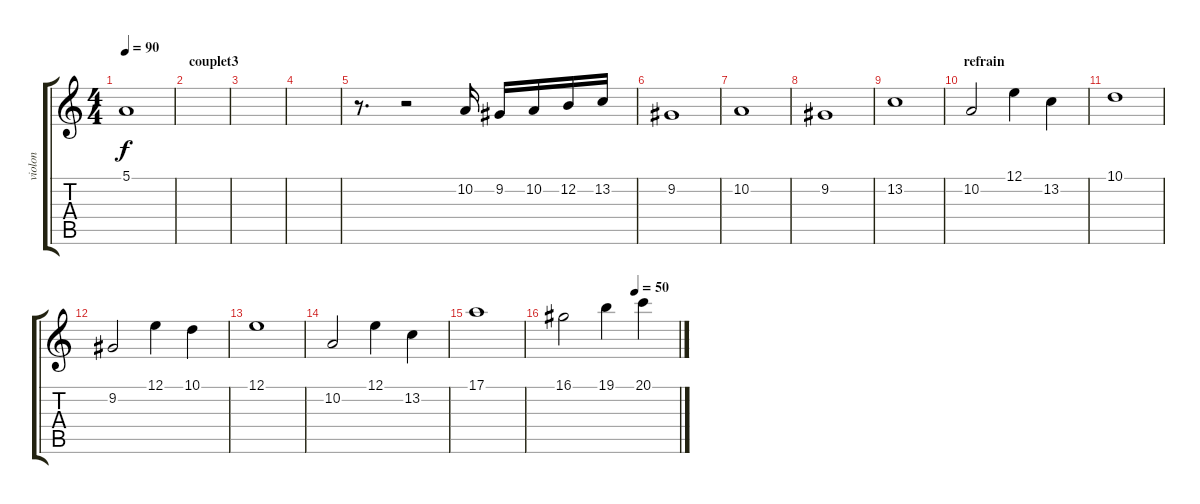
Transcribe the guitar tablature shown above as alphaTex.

\track ("violon" "violon") {instrument violin}
\staff {score tabs}
\tuning (E4 B3 G3 D3 A2 E2) {hide}
\ts (4 4)
\tempo 90
\clef g2
\ks aminor
5.1.1{dy f} |
\section ("" "couplet3")
|
|
|
r.8{d} r.2 10.2.16 9.2.16 10.2.16 12.2.16 13.2.16 |
9.2.1 |
10.2.1 |
9.2.1 |
13.2.1 |
\section ("" "refrain")
10.2.2{volume 12} 12.1.4 13.2.4 |
10.1.1 |
9.2.2 12.1.4 10.1.4 |
12.1.1 |
10.2.2 12.1.4 13.2.4 |
17.1.1 |
\tempo (50 0.625)
16.1.2 19.1.4 20.1.4
